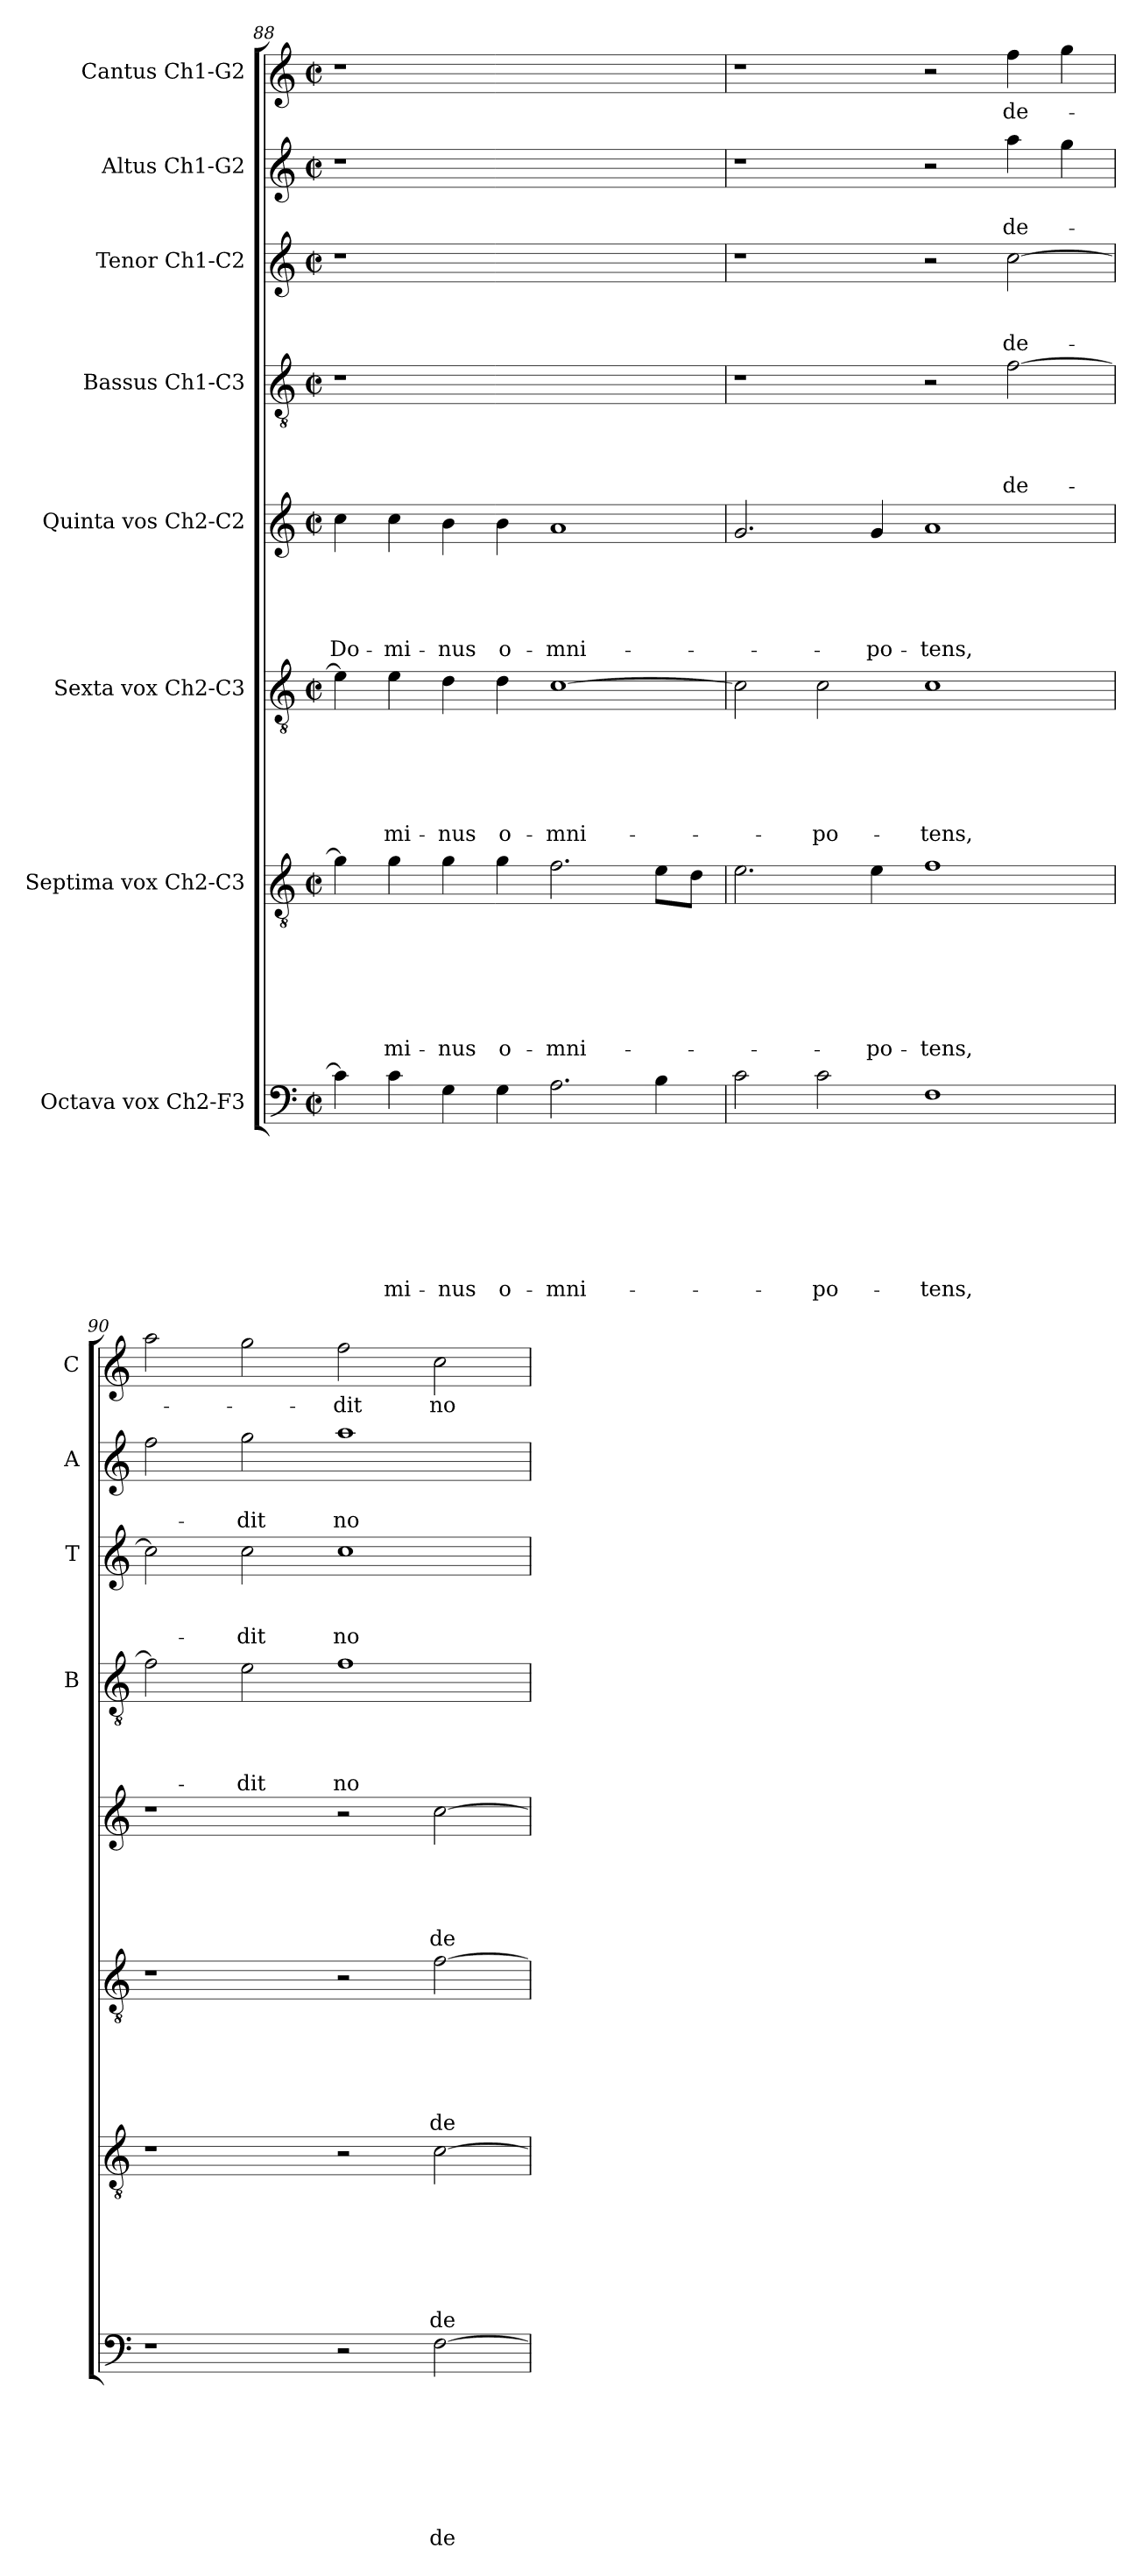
**kern	**text	**text	**text	**text	**text	**text	**text	**text	**kern	**text	**text	**text	**text	**text	**text	**text	**kern	**text	**text	**text	**text	**text	**text	**kern	**text	**text	**text	**text	**text	**kern	**text	**text	**text	**text	**kern	**text	**text	**text	**kern	**text	**text	**kern	**text
*part8	*part8	*part8	*part8	*part8	*part8	*part8	*part8	*part8	*part7	*part7	*part7	*part7	*part7	*part7	*part7	*part7	*part6	*part6	*part6	*part6	*part6	*part6	*part6	*part5	*part5	*part5	*part5	*part5	*part5	*part4	*part4	*part4	*part4	*part4	*part3	*part3	*part3	*part3	*part2	*part2	*part2	*part1	*part1
*staff8	*staff8	*staff8	*staff8	*staff8	*staff8	*staff8	*staff8	*staff8	*staff7	*staff7	*staff7	*staff7	*staff7	*staff7	*staff7	*staff7	*staff6	*staff6	*staff6	*staff6	*staff6	*staff6	*staff6	*staff5	*staff5	*staff5	*staff5	*staff5	*staff5	*staff4	*staff4	*staff4	*staff4	*staff4	*staff3	*staff3	*staff3	*staff3	*staff2	*staff2	*staff2	*staff1	*staff1
*I"Octava vox Ch2-F3	*	*	*	*	*	*	*	*	*I"Septima vox Ch2-C3	*	*	*	*	*	*	*	*I"Sexta vox Ch2-C3	*	*	*	*	*	*	*I"Quinta vos Ch2-C2	*	*	*	*	*	*I"Bassus Ch1-C3	*	*	*	*	*I"Tenor Ch1-C2	*	*	*	*I"Altus Ch1-G2	*	*	*I"Cantus Ch1-G2	*
*	*	*	*	*	*	*	*	*	*	*	*	*	*	*	*	*	*	*	*	*	*	*	*	*	*	*	*	*	*	*I'B	*	*	*	*	*I'T	*	*	*	*I'A	*	*	*I'C	*
*clefF4	*	*	*	*	*	*	*	*	*clefGv2	*	*	*	*	*	*	*	*clefGv2	*	*	*	*	*	*	*clefG2	*	*	*	*	*	*clefGv2	*	*	*	*	*clefG2	*	*	*	*clefG2	*	*	*clefG2	*
*k[]	*	*	*	*	*	*	*	*	*k[]	*	*	*	*	*	*	*	*k[]	*	*	*	*	*	*	*k[]	*	*	*	*	*	*k[]	*	*	*	*	*k[]	*	*	*	*k[]	*	*	*k[]	*
*C:	*	*	*	*	*	*	*	*	*C:	*	*	*	*	*	*	*	*C:	*	*	*	*	*	*	*C:	*	*	*	*	*	*C:	*	*	*	*	*C:	*	*	*	*C:	*	*	*C:	*
*M2/2	*	*	*	*	*	*	*	*	*M2/2	*	*	*	*	*	*	*	*M2/2	*	*	*	*	*	*	*M2/2	*	*	*	*	*	*M2/2	*	*	*	*	*M2/2	*	*	*	*M2/2	*	*	*M2/2	*
*met(c|)	*	*	*	*	*	*	*	*	*met(c|)	*	*	*	*	*	*	*	*met(c|)	*	*	*	*	*	*	*met(c|)	*	*	*	*	*	*met(c|)	*	*	*	*	*met(c|)	*	*	*	*met(c|)	*	*	*met(c|)	*
=88	=88	=88	=88	=88	=88	=88	=88	=88	=88	=88	=88	=88	=88	=88	=88	=88	=88	=88	=88	=88	=88	=88	=88	=88	=88	=88	=88	=88	=88	=88	=88	=88	=88	=88	=88	=88	=88	=88	=88	=88	=88	=88	=88
!	!	!	!	!	!	!	!	!	!	!	!	!	!	!	!	!	!	!	!	!	!	!	!	!	!	!	!	!	!LO:LY:b	!	!	!	!	!	!	!	!	!	!	!	!	!	!
4c\]	.	.	.	.	.	.	.	.	4g\]	.	.	.	.	.	.	.	4e\]	.	.	.	.	.	.	4cc\	.	.	.	.	Do-	1r	.	.	.	.	1r	.	.	.	1r	.	.	1r	.
!	!	!	!	!	!	!	!	!LO:LY:b	!	!	!	!	!	!	!	!LO:LY:b	!	!	!	!	!	!	!LO:LY:b	!	!	!	!	!	!LO:LY:b	!	!	!	!	!	!	!	!	!	!	!	!	!	!
4c\	.	.	.	.	.	.	.	-mi-	4g\	.	.	.	.	.	.	-mi-	4e\	.	.	.	.	.	-mi-	4cc\	.	.	.	.	-mi-	.	.	.	.	.	.	.	.	.	.	.	.	.	.
!	!	!	!	!	!	!	!	!LO:LY:b	!	!	!	!	!	!	!	!LO:LY:b	!	!	!	!	!	!	!LO:LY:b	!	!	!	!	!	!LO:LY:b	!	!	!	!	!	!	!	!	!	!	!	!	!	!
4G\	.	.	.	.	.	.	.	-nus	4g\	.	.	.	.	.	.	-nus	4d\	.	.	.	.	.	-nus	4b\	.	.	.	.	-nus	.	.	.	.	.	.	.	.	.	.	.	.	.	.
!	!	!	!	!	!	!	!	!LO:LY:b	!	!	!	!	!	!	!	!LO:LY:b	!	!	!	!	!	!	!LO:LY:b	!	!	!	!	!	!LO:LY:b	!	!	!	!	!	!	!	!	!	!	!	!	!	!
4G\	.	.	.	.	.	.	.	o-	4g\	.	.	.	.	.	.	o-	4d\	.	.	.	.	.	o-	4b\	.	.	.	.	o-	.	.	.	.	.	.	.	.	.	.	.	.	.	.
!	!	!	!	!	!	!	!	!LO:LY:b	!	!	!	!	!	!	!	!LO:LY:b	!	!	!	!	!	!	!LO:LY:b	!	!	!	!	!	!LO:LY:b	!	!	!	!	!	!	!	!	!	!	!	!	!	!
2.A\	.	.	.	.	.	.	.	-mni-	2.f\	.	.	.	.	.	.	-mni-	[1c	.	.	.	.	.	-mni-	1a	.	.	.	.	-mni-	1ryy	.	.	.	.	1ryy	.	.	.	1ryy	.	.	1ryy	.
4B\	.	.	.	.	.	.	.	.	8e\L	.	.	.	.	.	.	.	.	.	.	.	.	.	.	.	.	.	.	.	.	.	.	.	.	.	.	.	.	.	.	.	.	.	.
.	.	.	.	.	.	.	.	.	8d\J	.	.	.	.	.	.	.	.	.	.	.	.	.	.	.	.	.	.	.	.	.	.	.	.	.	.	.	.	.	.	.	.	.	.
!!LO:LB:g=z
=89	=89	=89	=89	=89	=89	=89	=89	=89	=89	=89	=89	=89	=89	=89	=89	=89	=89	=89	=89	=89	=89	=89	=89	=89	=89	=89	=89	=89	=89	=89	=89	=89	=89	=89	=89	=89	=89	=89	=89	=89	=89	=89	=89
2c\	.	.	.	.	.	.	.	.	2.e\	.	.	.	.	.	.	.	2c\]	.	.	.	.	.	.	2.g/	.	.	.	.	.	1r	.	.	.	.	1r	.	.	.	1r	.	.	1r	.
!	!	!	!	!	!	!	!	!LO:LY:b	!	!	!	!	!	!	!	!	!	!	!	!	!	!	!LO:LY:b	!	!	!	!	!	!	!	!	!	!	!	!	!	!	!	!	!	!	!	!
2c\	.	.	.	.	.	.	.	-po-	.	.	.	.	.	.	.	.	2c\	.	.	.	.	.	-po-	.	.	.	.	.	.	.	.	.	.	.	.	.	.	.	.	.	.	.	.
!	!	!	!	!	!	!	!	!	!	!	!	!	!	!	!	!LO:LY:b	!	!	!	!	!	!	!	!	!	!	!	!	!LO:LY:b	!	!	!	!	!	!	!	!	!	!	!	!	!	!
.	.	.	.	.	.	.	.	.	4e\	.	.	.	.	.	.	-po-	.	.	.	.	.	.	.	4g/	.	.	.	.	-po-	.	.	.	.	.	.	.	.	.	.	.	.	.	.
!	!	!	!	!	!	!	!	!LO:LY:b	!	!	!	!	!	!	!	!LO:LY:b	!	!	!	!	!	!	!LO:LY:b	!	!	!	!	!	!LO:LY:b	!	!	!	!	!	!	!	!	!	!	!	!	!	!
1F	.	.	.	.	.	.	.	-tens,	1f	.	.	.	.	.	.	-tens,	1c	.	.	.	.	.	-tens,	1a	.	.	.	.	-tens,	2r	.	.	.	.	2r	.	.	.	2r	.	.	2r	.
!	!	!	!	!	!	!	!	!	!	!	!	!	!	!	!	!	!	!	!	!	!	!	!	!	!	!	!	!	!	!	!	!	!	!LO:LY:b	!	!	!	!LO:LY:b	!	!	!LO:LY:b	!	!LO:LY:b
.	.	.	.	.	.	.	.	.	.	.	.	.	.	.	.	.	.	.	.	.	.	.	.	.	.	.	.	.	.	[2f\	.	.	.	de-	[2cc\	.	.	de-	4aa\	.	de-	4ff\	de-
.	.	.	.	.	.	.	.	.	.	.	.	.	.	.	.	.	.	.	.	.	.	.	.	.	.	.	.	.	.	.	.	.	.	.	.	.	.	.	4gg\	.	.	4gg\	.
=90	=90	=90	=90	=90	=90	=90	=90	=90	=90	=90	=90	=90	=90	=90	=90	=90	=90	=90	=90	=90	=90	=90	=90	=90	=90	=90	=90	=90	=90	=90	=90	=90	=90	=90	=90	=90	=90	=90	=90	=90	=90	=90	=90
1r	.	.	.	.	.	.	.	.	1r	.	.	.	.	.	.	.	1r	.	.	.	.	.	.	1r	.	.	.	.	.	2f\]	.	.	.	.	2cc\]	.	.	.	2ff\	.	.	2aa\	.
!	!	!	!	!	!	!	!	!	!	!	!	!	!	!	!	!	!	!	!	!	!	!	!	!	!	!	!	!	!	!	!	!	!	!LO:LY:b	!	!	!	!LO:LY:b	!	!	!LO:LY:b	!	!
.	.	.	.	.	.	.	.	.	.	.	.	.	.	.	.	.	.	.	.	.	.	.	.	.	.	.	.	.	.	2e\	.	.	.	-dit	2cc\	.	.	-dit	2gg\	.	-dit	2gg\	.
!	!	!	!	!	!	!	!	!	!	!	!	!	!	!	!	!	!	!	!	!	!	!	!	!	!	!	!	!	!	!	!	!	!	!LO:LY:b	!	!	!	!LO:LY:b	!	!	!LO:LY:b	!	!LO:LY:b
2r	.	.	.	.	.	.	.	.	2r	.	.	.	.	.	.	.	2r	.	.	.	.	.	.	2r	.	.	.	.	.	1f	.	.	.	no-	1cc	.	.	no-	1aa	.	no-	2ff\	-dit
!	!	!	!	!	!	!	!	!LO:LY:b	!	!	!	!	!	!	!	!LO:LY:b	!	!	!	!	!	!	!LO:LY:b	!	!	!	!	!	!LO:LY:b	!	!	!	!	!	!	!	!	!	!	!	!	!	!LO:LY:b
[2F\	.	.	.	.	.	.	.	de-	[2c\	.	.	.	.	.	.	de-	[2f\	.	.	.	.	.	de-	[2cc\	.	.	.	.	de-	.	.	.	.	.	.	.	.	.	.	.	.	2cc\	no-
=	=	=	=	=	=	=	=	=	=	=	=	=	=	=	=	=	=	=	=	=	=	=	=	=	=	=	=	=	=	=	=	=	=	=	=	=	=	=	=	=	=	=	=
*-	*-	*-	*-	*-	*-	*-	*-	*-	*-	*-	*-	*-	*-	*-	*-	*-	*-	*-	*-	*-	*-	*-	*-	*-	*-	*-	*-	*-	*-	*-	*-	*-	*-	*-	*-	*-	*-	*-	*-	*-	*-	*-	*-
